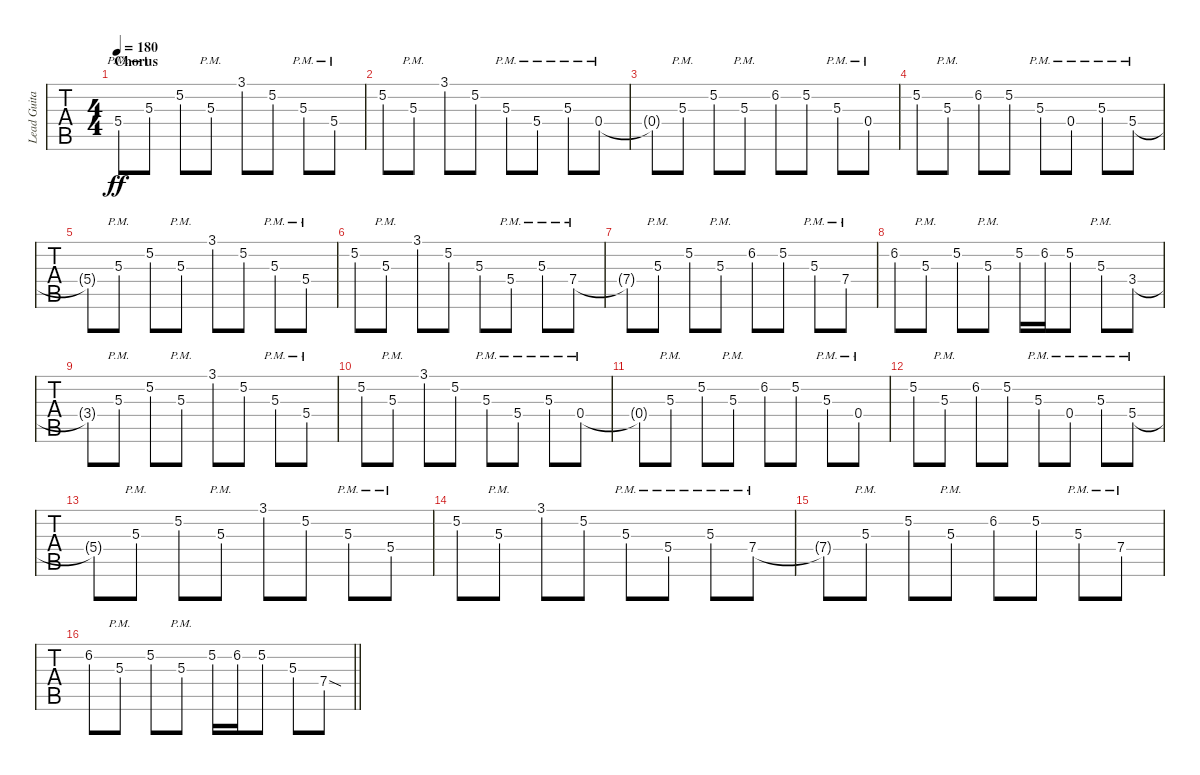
\track ("Lead Guitar" "Lead Guita") {instrument distortionguitar}
\staff {tabs}
\tuning (D4 A3 F3 C3 G2 C2) {hide}
\ts (4 4)
\section ("" "Chorus")
\tempo 180
\clef g2
\ks c
5.4{pm}.8{dy ff} 5.3{pm}.8 5.2.8 5.3{pm}.8 3.1.8 5.2.8 5.3{pm}.8 5.4{pm}.8 |
5.2.8 5.3{pm}.8 3.1.8 5.2.8 5.3{pm}.8 5.4{pm}.8 5.3{pm}.8 0.4{pm}.8 |
0.4{t}.8 5.3{pm}.8 5.2.8 5.3{pm}.8 6.2.8 5.2.8 5.3{pm}.8 0.4{pm}.8 |
5.2.8 5.3{pm}.8 6.2.8 5.2.8 5.3{pm}.8 0.4{pm}.8 5.3{pm}.8 5.4{pm}.8 |
5.4{t}.8 5.3{pm}.8 5.2.8 5.3{pm}.8 3.1.8 5.2.8 5.3{pm}.8 5.4{pm}.8 |
5.2.8 5.3{pm}.8 3.1.8 5.2.8 5.3.8 5.4{pm}.8 5.3{pm}.8 7.4{pm}.8 |
7.4{t}.8 5.3{pm}.8 5.2.8 5.3{pm}.8 6.2.8 5.2.8 5.3{pm}.8 7.4{pm}.8 |
6.2.8 5.3{pm}.8 5.2.8 5.3{pm}.8 5.2.16 6.2.16 5.2.8 5.3{pm}.8 3.4.8 |
3.4{t}.8 5.3{pm}.8 5.2.8 5.3{pm}.8 3.1.8 5.2.8 5.3{pm}.8 5.4{pm}.8 |
5.2.8 5.3{pm}.8 3.1.8 5.2.8 5.3{pm}.8 5.4{pm}.8 5.3{pm}.8 0.4{pm}.8 |
0.4{t}.8 5.3{pm}.8 5.2.8 5.3{pm}.8 6.2.8 5.2.8 5.3{pm}.8 0.4{pm}.8 |
5.2.8 5.3{pm}.8 6.2.8 5.2.8 5.3{pm}.8 0.4{pm}.8 5.3{pm}.8 5.4{pm}.8 |
5.4{t}.8 5.3{pm}.8 5.2.8 5.3{pm}.8 3.1.8 5.2.8 5.3{pm}.8 5.4{pm}.8 |
5.2.8 5.3{pm}.8 3.1.8 5.2.8 5.3{pm}.8 5.4{pm}.8 5.3{pm}.8 7.4{pm}.8 |
7.4{t}.8 5.3{pm}.8 5.2.8 5.3{pm}.8 6.2.8 5.2.8 5.3{pm}.8 7.4{pm}.8 |
\barLineRight lightlight
6.2.8 5.3{pm}.8 5.2.8 5.3{pm}.8 5.2.16 6.2.16 5.2.8 5.3.8 7.4{sod}.8
